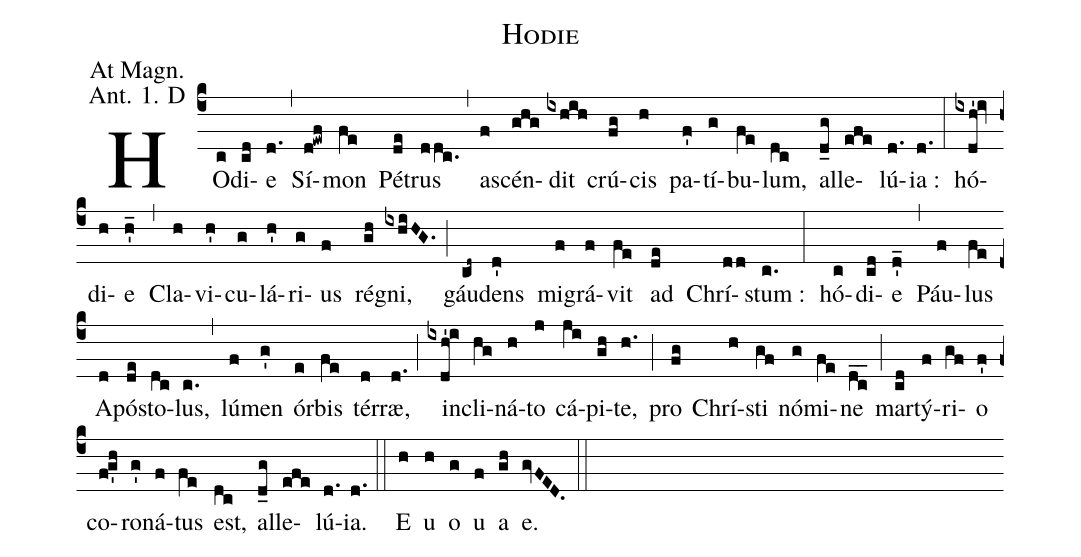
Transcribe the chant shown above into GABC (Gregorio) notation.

name: Hodie;
office-part: Magnificat Antiphon;
mode: 1D;
annotation: At Magn.;
annotation: Ant. 1. D;
%%
% The syntax in this part is called gabc. Please refer to http://home.gna.org/gregorio/gabc/#basis

(c4)HO(c)di(cd)e(d.) (,) Sí(d!ewf)mon(fe) Pé(de)trus(ddc.) (,) a(f)scén(ghg)dit(ixhih) crú(fg)cis(h) pa(f')tí(g)bu(fe)lum,(dc) al(d_0g)le(efe)lú(d.)ia :(d.) (:)
hó(ixdh'!iv)di(h)e(h'_) (,) Cla(h)vi(h')cu(g)lá(h')ri(g)us(f) ré(gh)gni,(ixhiHG.) (;) gáu(cd~)dens(d') mi(f)grá(f)vit(fe) ad(de) Chrí(dd)stum :(c.) (:)
hó(c)di(cd)e(d'_) (,) Páu(f)lus(fe) A(d)pó(de)sto(dc)lus,(c.) (,) lú(f)men(g') ór(e)bis(fe) tér(d)ræ,(d.) (;) in(ixdh'!i)cli(hg)ná(h)to(j) cá(ji)pi(gh)te,(h.) (;) pro(fg) Chrí(h)sti(gf) nó(g)mi(fe)ne(dc__) (;) mar(cd)tý(f)ri(gf)o(f') co(f!g'h)ro(g')ná(f)tus(fe) est,(dc) al(d_g)le(efe)lú(d.)ia.(d.) (::)

<eu>E(h) u(h) o(g) u(f) a(gh) e.</eu>(gvFED.) (::)
